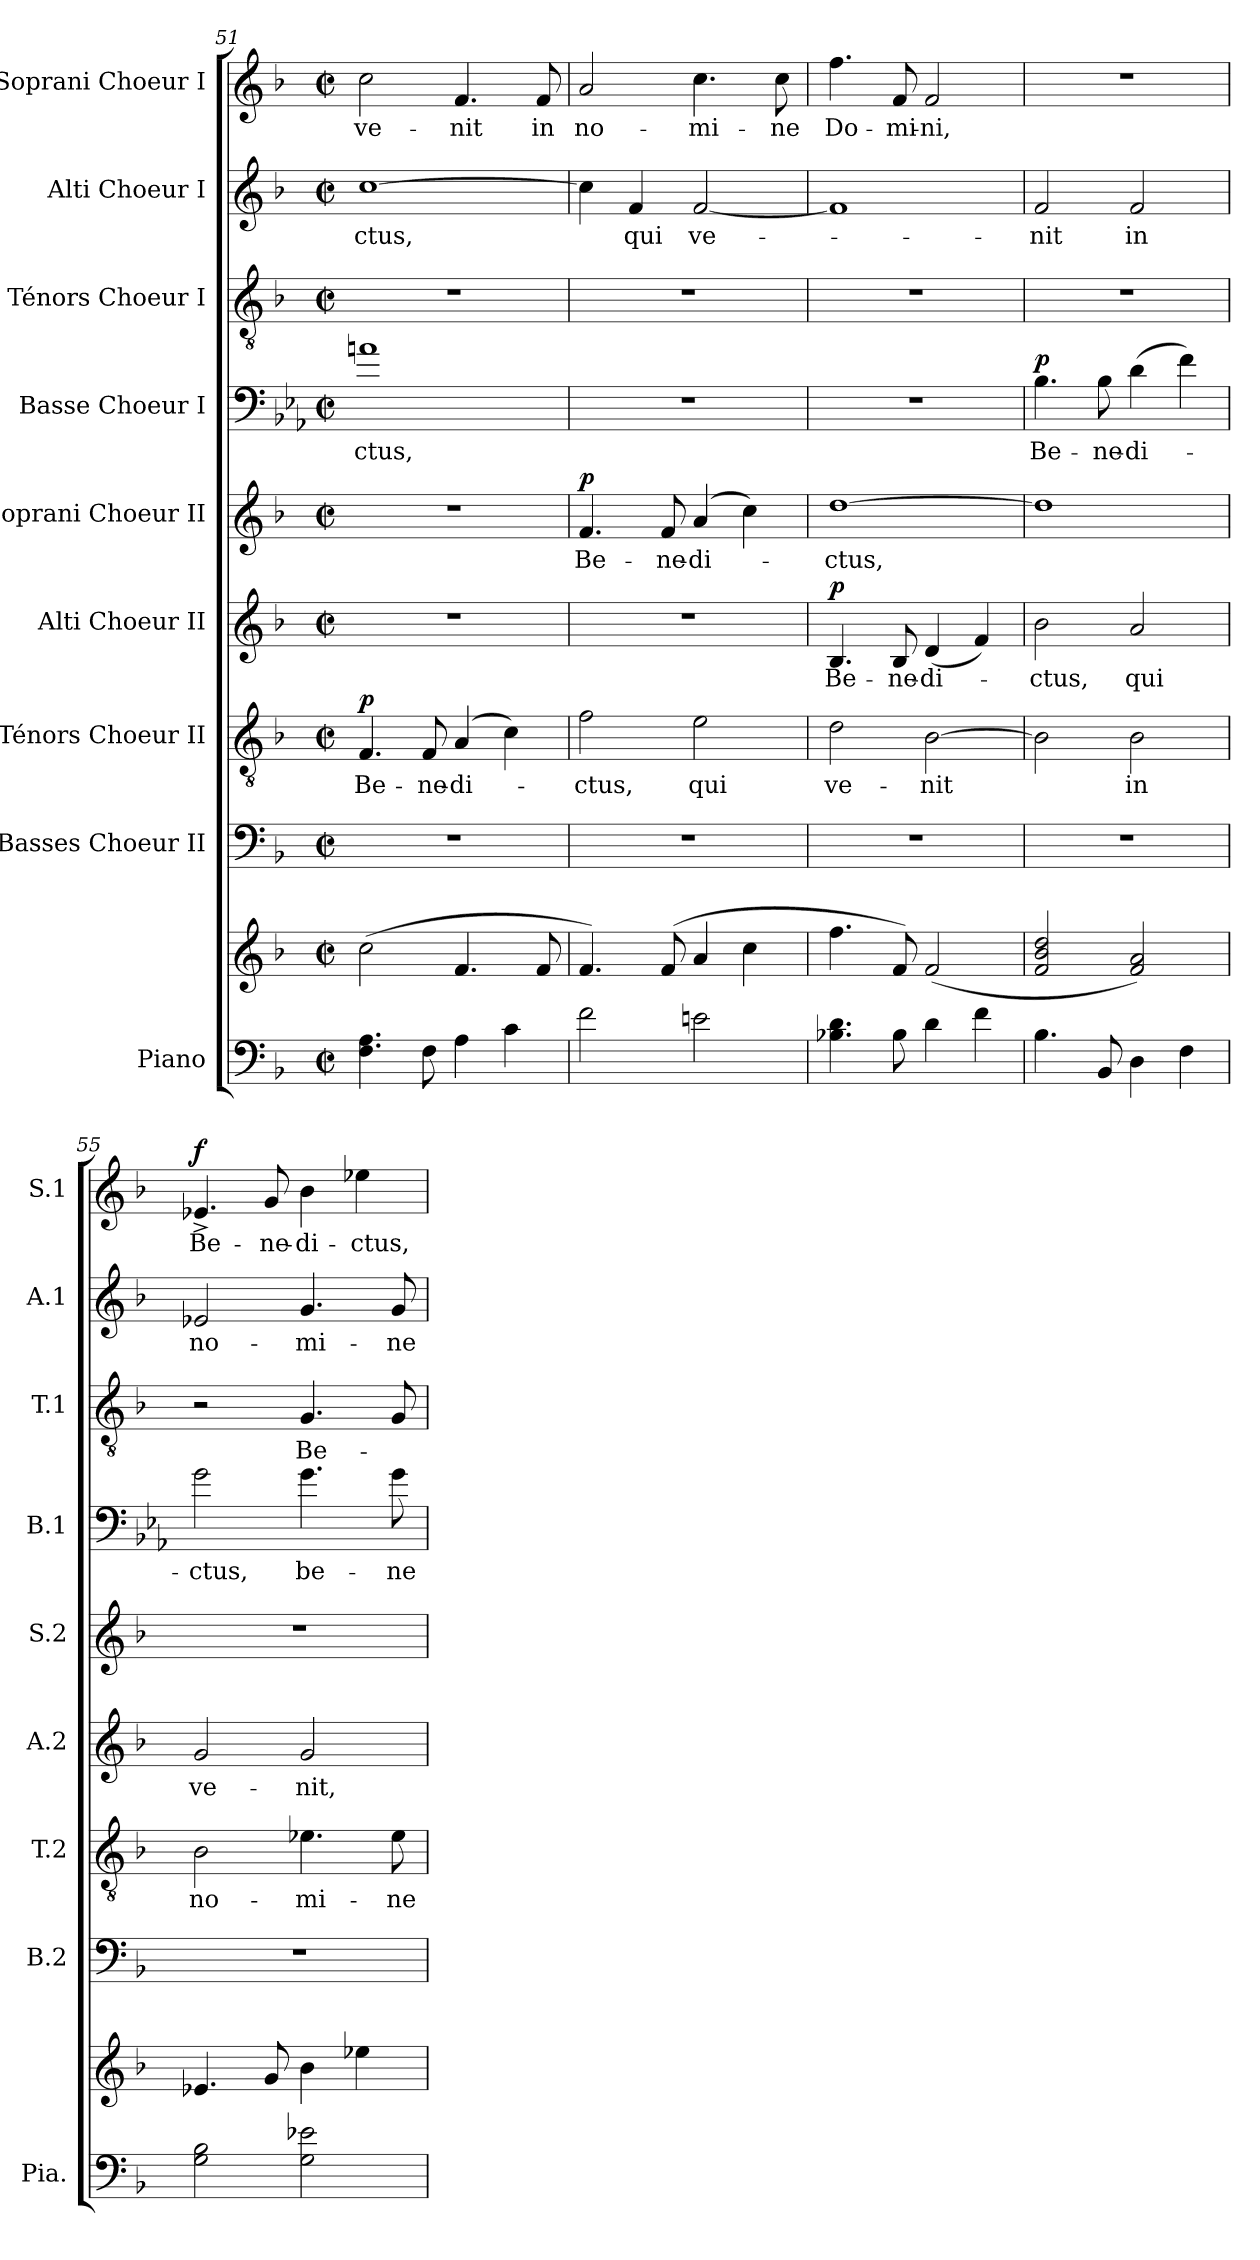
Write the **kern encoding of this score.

**kern	**kern	**kern	**kern	**text	**dynam	**kern	**text	**dynam	**kern	**text	**dynam	**kern	**text	**dynam	**kern	**text	**kern	**text	**kern	**text	**dynam
*part9	*part9	*part8	*part7	*part7	*part7	*part6	*part6	*part6	*part5	*part5	*part5	*part4	*part4	*part4	*part3	*part3	*part2	*part2	*part1	*part1	*part1
*staff10	*staff9	*staff8	*staff7	*staff7	*staff7	*staff6	*staff6	*staff6	*staff5	*staff5	*staff5	*staff4	*staff4	*staff4	*staff3	*staff3	*staff2	*staff2	*staff1	*staff1	*staff1
*I"Piano	*	*I"Basses Choeur II	*I"Ténors Choeur II	*	*	*I"Alti Choeur II	*	*	*I"Soprani Choeur II	*	*	*I"Basse Choeur I	*	*	*I"Ténors Choeur I	*	*I"Alti Choeur I	*	*I"Soprani Choeur I	*	*
*I'Pia.	*	*I'B.2	*I'T.2	*	*	*I'A.2	*	*	*I'S.2	*	*	*I'B.1	*	*	*I'T.1	*	*I'A.1	*	*I'S.1	*	*
*clefF4	*clefG2	*clefF4	*clefGv2	*	*	*clefG2	*	*	*clefG2	*	*	*clefF4	*	*	*clefGv2	*	*clefG2	*	*clefG2	*	*
*	*	*	*	*	*	*	*	*	*	*	*	*ITrd8c14	*	*	*	*	*	*	*	*	*
*k[b-]	*k[b-]	*k[b-]	*k[b-]	*	*	*k[b-]	*	*	*k[b-]	*	*	*k[b-e-a-]	*	*	*k[b-]	*	*k[b-]	*	*k[b-]	*	*
*M2/2	*M2/2	*M2/2	*M2/2	*	*	*M2/2	*	*	*M2/2	*	*	*M2/2	*	*	*M2/2	*	*M2/2	*	*M2/2	*	*
*met(c|)	*met(c|)	*met(c|)	*met(c|)	*	*	*met(c|)	*	*	*met(c|)	*	*	*met(c|)	*	*	*met(c|)	*	*met(c|)	*	*met(c|)	*	*
=51	=51	=51	=51	=51	=51	=51	=51	=51	=51	=51	=51	=51	=51	=51	=51	=51	=51	=51	=51	=51	=51
!	!	!	!	!	!LO:DY:a	!	!	!	!	!	!	!	!	!	!	!	!	!	!	!	!
4.F\ 4.A\	(2cc\	1r	4.F/	Be-	p	1r	.	.	1r	.	.	1Ani	-ctus,	.	1r	.	[1cc	-ctus,	2cc\	ve-	.
8F\	.	.	8F/	-ne-	.	.	.	.	.	.	.	.	.	.	.	.	.	.	.	.	.
4A\	4.f/	.	(4A/	-di-	.	.	.	.	.	.	.	.	.	.	.	.	.	.	4.f/	-nit	.
4c\	.	.	4c\)	.	.	.	.	.	.	.	.	.	.	.	.	.	.	.	.	.	.
.	8f/	.	.	.	.	.	.	.	.	.	.	.	.	.	.	.	.	.	8f/	in	.
=52	=52	=52	=52	=52	=52	=52	=52	=52	=52	=52	=52	=52	=52	=52	=52	=52	=52	=52	=52	=52	=52
!	!	!	!	!	!	!	!	!	!	!	!LO:DY:a	!	!	!	!	!	!	!	!	!	!
2f\	4.f/)	1r	2f\	-ctus,	.	1r	.	.	4.f/	Be-	p	1r	.	.	1r	.	4cc\]	.	2a/	no-	.
.	.	.	.	.	.	.	.	.	.	.	.	.	.	.	.	.	4f/	qui	.	.	.
.	(8f/	.	.	.	.	.	.	.	8f/	-ne-	.	.	.	.	.	.	.	.	.	.	.
2en\	4a/	.	2e\	qui	.	.	.	.	(4a/	-di-	.	.	.	.	.	.	[2f/	ve-	4.cc\	-mi-	.
.	4cc\	.	.	.	.	.	.	.	4cc\)	.	.	.	.	.	.	.	.	.	.	.	.
.	.	.	.	.	.	.	.	.	.	.	.	.	.	.	.	.	.	.	8cc\	-ne	.
=53	=53	=53	=53	=53	=53	=53	=53	=53	=53	=53	=53	=53	=53	=53	=53	=53	=53	=53	=53	=53	=53
!	!	!	!	!	!	!	!	!LO:DY:a	!	!	!	!	!	!	!	!	!	!	!	!	!
4.B-X\ 4.d\	4.ff\	1r	2d\	ve-	.	4.B-/	Be-	p	[1dd	-ctus,	.	1r	.	.	1r	.	1f]	.	4.ff\	Do-	.
8B-\	8f/)	.	.	.	.	8B-/	-ne-	.	.	.	.	.	.	.	.	.	.	.	8f/	-mi-	.
4d\	(>2f/	.	[2B-\	-nit	.	(4d/	-di-	.	.	.	.	.	.	.	.	.	.	.	2f/	-ni,	.
4f\	.	.	.	.	.	4f/)	.	.	.	.	.	.	.	.	.	.	.	.	.	.	.
=54	=54	=54	=54	=54	=54	=54	=54	=54	=54	=54	=54	=54	=54	=54	=54	=54	=54	=54	=54	=54	=54
!	!	!	!	!	!	!	!	!	!	!	!	!	!	!LO:DY:a	!	!	!	!	!	!	!
4.B-\	2f/ 2b-/ 2dd/	1r	2B-\]	.	.	2b-\	-ctus,	.	1dd]	.	.	4.BB-i\	Be-	p	1r	.	2f/	-nit	1r	.	.
8BB-/	.	.	.	.	.	.	.	.	.	.	.	8BB-i\	-ne-	.	.	.	.	.	.	.	.
4D\	2f/ 2a/)	.	2B-\	in	.	2a/	qui	.	.	.	.	(4Di\	-di-	.	.	.	2f/	in	.	.	.
4F\	.	.	.	.	.	.	.	.	.	.	.	4Fi\)	.	.	.	.	.	.	.	.	.
=55	=55	=55	=55	=55	=55	=55	=55	=55	=55	=55	=55	=55	=55	=55	=55	=55	=55	=55	=55	=55	=55
!	!	!	!	!	!	!	!	!	!	!	!	!	!	!	!	!	!	!	!	!	!LO:DY:a
2G\ 2B-\	4.e-X/	1r	2B-\	no-	.	2g/	ve-	.	1r	.	.	2Gi\	-ctus,	.	2r	.	2e-X/	no-	4.e-X^/	Be-	f
.	8g/	.	.	.	.	.	.	.	.	.	.	.	.	.	.	.	.	.	8g/	-ne-	.
2G\ 2e-X\	4b-\	.	4.e-X\	-mi-	.	2g/	-nit,	.	.	.	.	4.Gi\	be-	.	4.G/	Be-	4.g/	-mi-	4b-\	-di-	.
.	4ee-X\	.	.	.	.	.	.	.	.	.	.	.	.	.	.	.	.	.	4ee-X\	-ctus,	.
.	.	.	8e-\	-ne	.	.	.	.	.	.	.	8Gi\	-ne-	.	8G/	.	8g/	-ne	.	.	.
=	=	=	=	=	=	=	=	=	=	=	=	=	=	=	=	=	=	=	=	=	=
*-	*-	*-	*-	*-	*-	*-	*-	*-	*-	*-	*-	*-	*-	*-	*-	*-	*-	*-	*-	*-	*-
